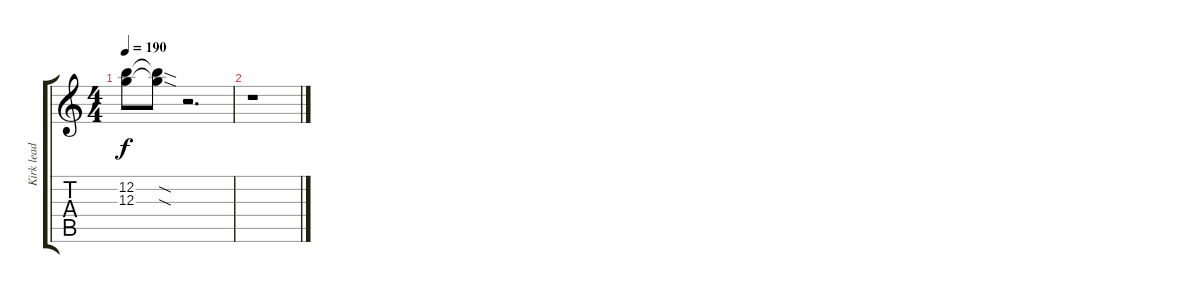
\track ("Kirk lead" "Kirk lead") {instrument overdrivenguitar}
\staff {score tabs}
\tuning (E4 B3 G3 D3 A2 E2) {hide}
\ts (4 4)
\tempo 190
\clef g2
\ks c
(12.2 12.3).8{dy f} (12.2{sod t} 12.3{sod t}).8 r.2{d} |
r.1
